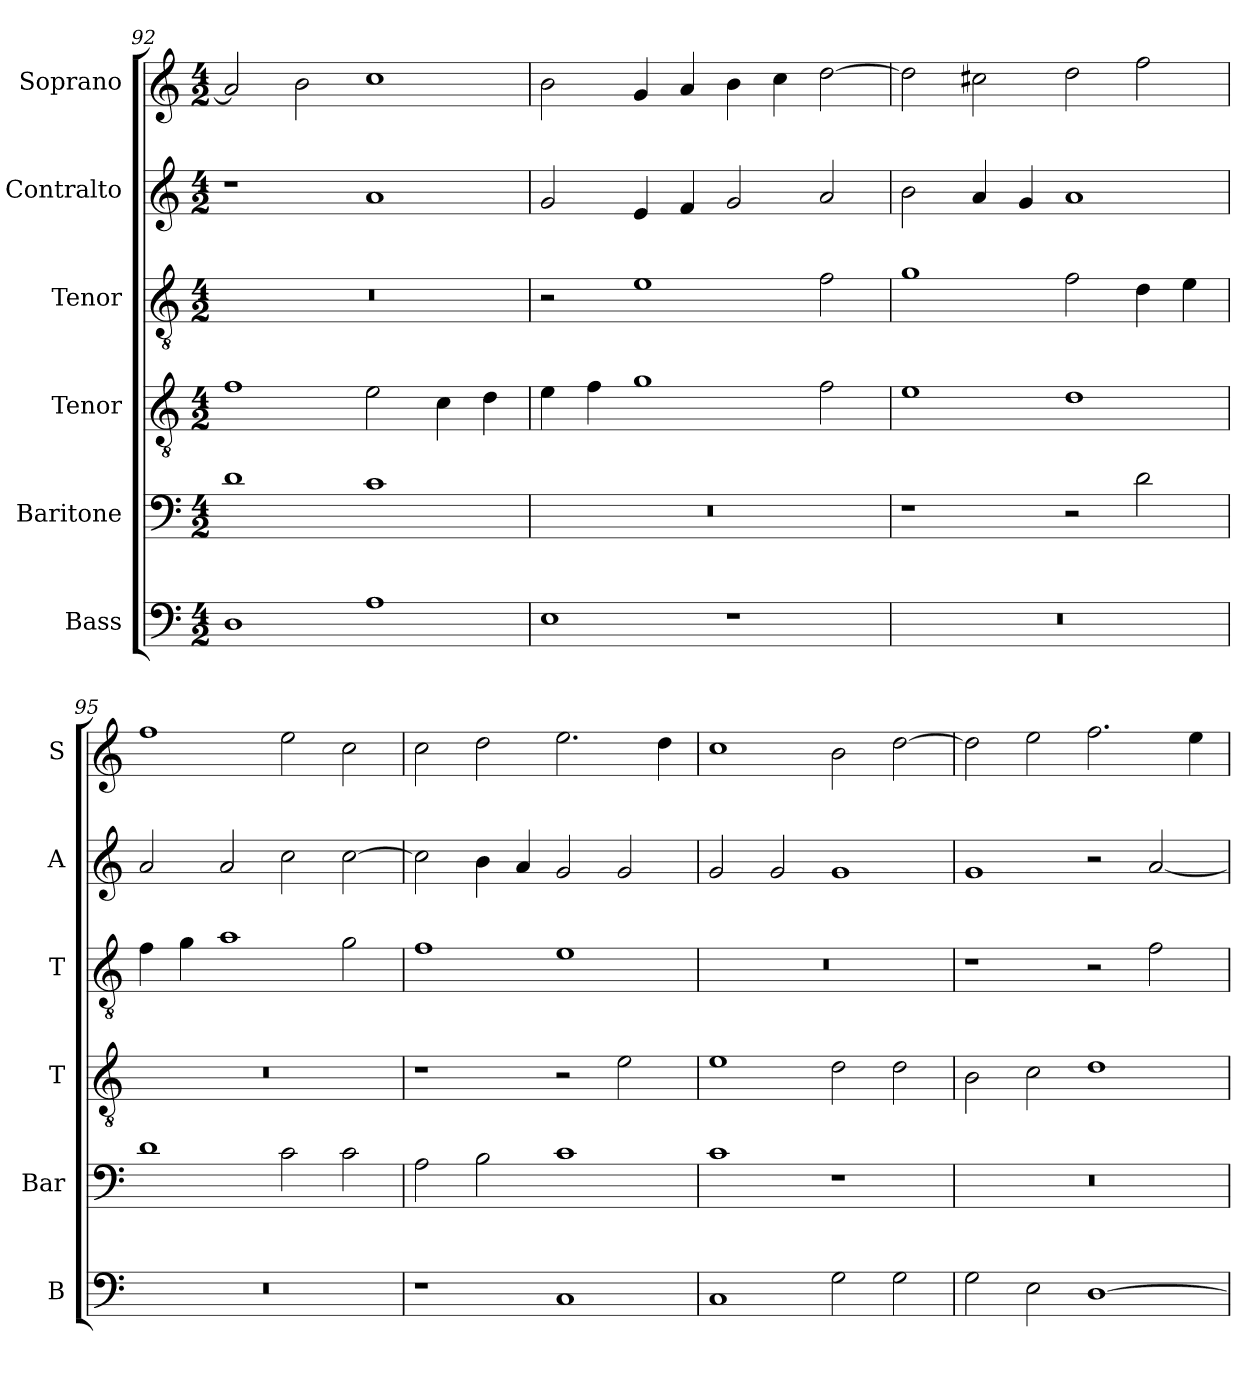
**kern	**kern	**kern	**kern	**kern	**kern
*part6	*part5	*part4	*part3	*part2	*part1
*staff6	*staff5	*staff4	*staff3	*staff2	*staff1
*I"Bass	*I"Baritone	*I"Tenor	*I"Tenor	*I"Contralto	*I"Soprano
*I'B	*I'Bar	*I'T	*I'T	*I'A	*I'S
*clefF4	*clefF4	*clefGv2	*clefGv2	*clefG2	*clefG2
*k[]	*k[]	*k[]	*k[]	*k[]	*k[]
*G:mix	*G:mix	*G:mix	*G:mix	*G:mix	*G:mix
*M4/2	*M4/2	*M4/2	*M4/2	*M4/2	*M4/2
=92	=92	=92	=92	=92	=92
1D	1d	1f	0r	1r	2a]
.	.	.	.	.	2b
1A	1c	2e	.	1a	1cc
.	.	4c	.	.	.
.	.	4d	.	.	.
=93	=93	=93	=93	=93	=93
1E	0r	4e	2r	2g	2b
.	.	4f	.	.	.
.	.	1g	1e	4e	4g
.	.	.	.	4f	4a
1r	.	.	.	2g	4b
.	.	.	.	.	4cc
.	.	2f	2f	2a	[2dd
=94	=94	=94	=94	=94	=94
0r	1r	1e	1g	2b	2dd]
.	.	.	.	4a	2cc#X
.	.	.	.	4g	.
.	2r	1d	2f	1a	2dd
.	2d	.	4d	.	2ff
.	.	.	4e	.	.
=95	=95	=95	=95	=95	=95
0r	1d	0r	4f	2a	1ff
.	.	.	4g	.	.
.	.	.	1a	2a	.
.	2c	.	.	2cc	2ee
.	2c	.	2g	[2cc	2cc
=96	=96	=96	=96	=96	=96
1r	2A	1r	1f	2cc]	2cc
.	2B	.	.	4b	2dd
.	.	.	.	4a	.
1C	1c	2r	1e	2g	2.ee
.	.	2e	.	2g	.
.	.	.	.	.	4dd
=97	=97	=97	=97	=97	=97
1C	1c	1e	0r	2g	1cc
.	.	.	.	2g	.
2G	1r	2d	.	1g	2b
2G	.	2d	.	.	[2dd
=98	=98	=98	=98	=98	=98
2G	0r	2B	1r	1g	2dd]
2E	.	2c	.	.	2ee
[1D	.	1d	2r	2r	2.ff
.	.	.	2f	[2a	.
.	.	.	.	.	4ee
=	=	=	=	=	=
*-	*-	*-	*-	*-	*-
